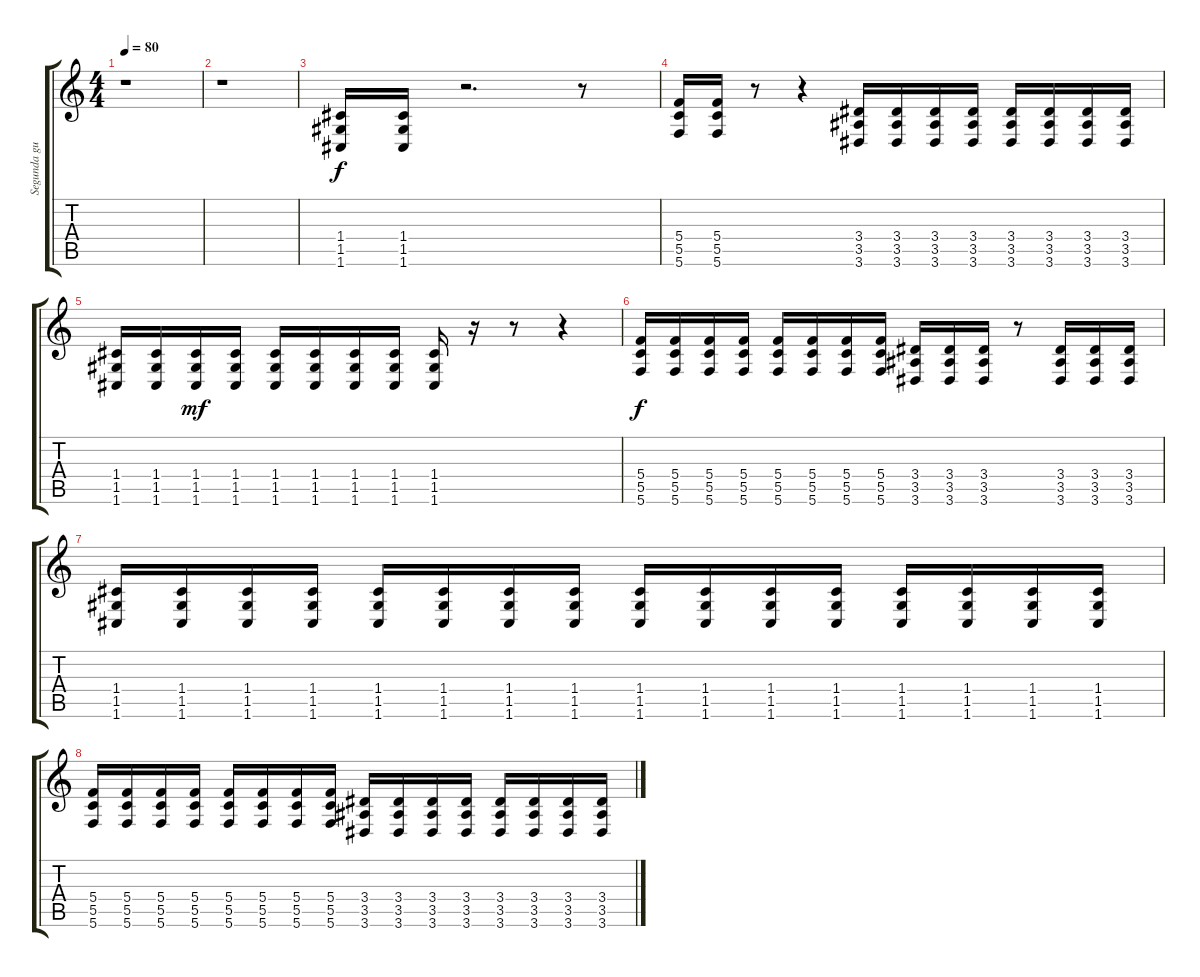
\track ("Segunda guitarra" "Segunda gu") {instrument distortionguitar}
\staff {score tabs}
\tuning (D4 A3 F3 C3 G2 C2) {hide}
\ts (4 4)
\tempo 80
\clef g2
\ks c
r.1{dy f instrument distortionguitar} |
r.1 |
(1.4 1.5 1.6).16 (1.4 1.5 1.6).16 r.2{d} r.8 |
(5.4 5.5 5.6).16 (5.4 5.5 5.6).16 r.8 r.4 (3.4 3.5 3.6).16 (3.4 3.5 3.6).16 (3.4 3.5 3.6).16 (3.4 3.5 3.6).16 (3.4 3.5 3.6).16 (3.4 3.5 3.6).16 (3.4 3.5 3.6).16 (3.4 3.5 3.6).16 |
(1.4 1.5 1.6).16 (1.4 1.5 1.6).16 (1.4 1.5 1.6).16{dy mf} (1.4 1.5 1.6).16 (1.4 1.5 1.6).16 (1.4 1.5 1.6).16 (1.4 1.5 1.6).16 (1.4 1.5 1.6).16 (1.4 1.5 1.6).16 r.16 r.8 r.4 |
(5.4 5.5 5.6).16{dy f} (5.4 5.5 5.6).16 (5.4 5.5 5.6).16 (5.4 5.5 5.6).16 (5.4 5.5 5.6).16 (5.4 5.5 5.6).16 (5.4 5.5 5.6).16 (5.4 5.5 5.6).16 (3.4 3.5 3.6).16 (3.4 3.5 3.6).16 (3.4 3.5 3.6).16 r.8 (3.4 3.5 3.6).16 (3.4 3.5 3.6).16 (3.4 3.5 3.6).16 |
(1.4 1.5 1.6).16 (1.4 1.5 1.6).16 (1.4 1.5 1.6).16 (1.4 1.5 1.6).16 (1.4 1.5 1.6).16 (1.4 1.5 1.6).16 (1.4 1.5 1.6).16 (1.4 1.5 1.6).16 (1.4 1.5 1.6).16 (1.4 1.5 1.6).16 (1.4 1.5 1.6).16 (1.4 1.5 1.6).16 (1.4 1.5 1.6).16 (1.4 1.5 1.6).16 (1.4 1.5 1.6).16 (1.4 1.5 1.6).16 |
(5.4 5.5 5.6).16 (5.4 5.5 5.6).16 (5.4 5.5 5.6).16 (5.4 5.5 5.6).16 (5.4 5.5 5.6).16 (5.4 5.5 5.6).16 (5.4 5.5 5.6).16 (5.4 5.5 5.6).16 (3.4 3.5 3.6).16 (3.4 3.5 3.6).16 (3.4 3.5 3.6).16 (3.4 3.5 3.6).16 (3.4 3.5 3.6).16 (3.4 3.5 3.6).16 (3.4 3.5 3.6).16 (3.4 3.5 3.6).16
